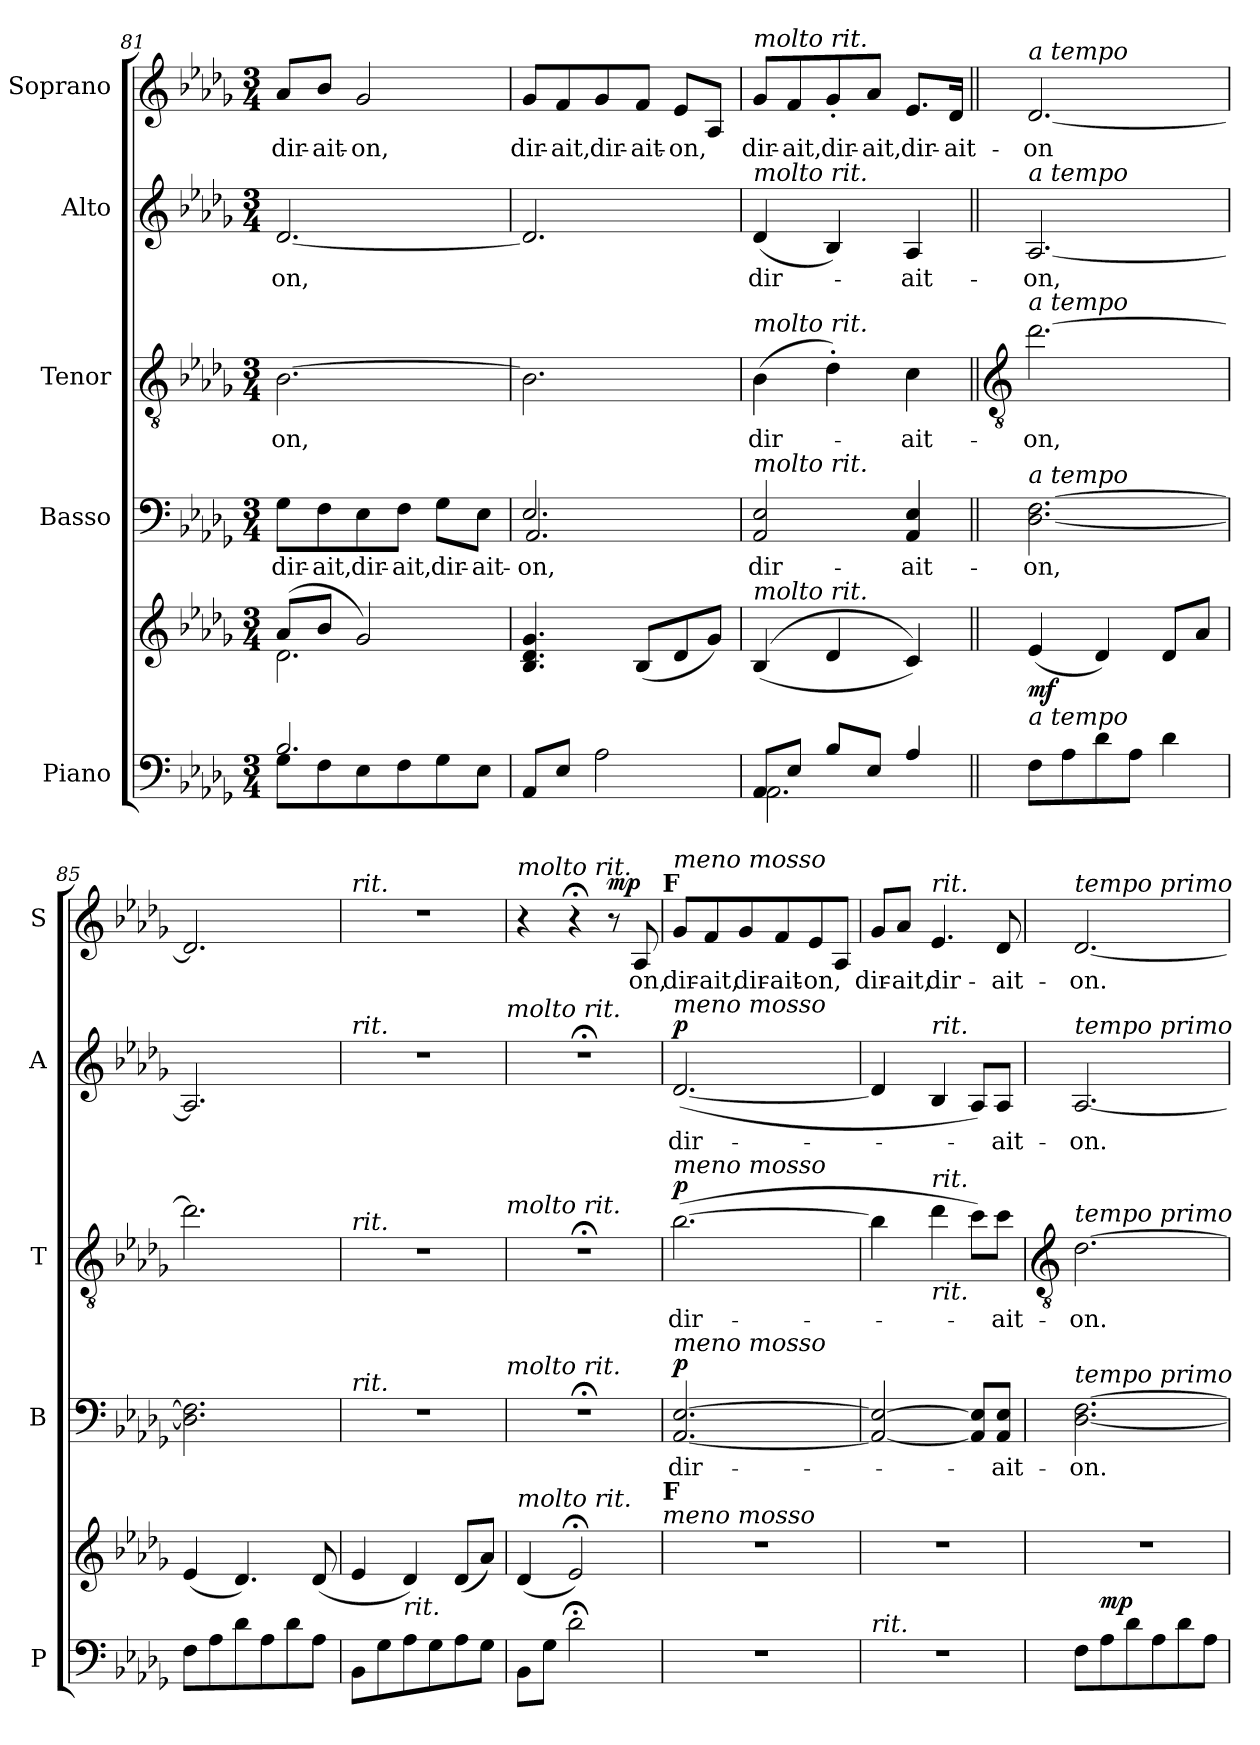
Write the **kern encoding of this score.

**kern	**kern	**dynam	**kern	**text	**dynam	**kern	**text	**dynam	**kern	**text	**dynam	**kern	**text	**dynam
*part5	*part5	*part5	*part4	*part4	*part4	*part3	*part3	*part3	*part2	*part2	*part2	*part1	*part1	*part1
*staff6	*staff5	*staff5/6	*staff4	*staff4	*staff4	*staff3	*staff3	*staff3	*staff2	*staff2	*staff2	*staff1	*staff1	*staff1
*I"Piano	*	*	*I"Basso	*	*	*I"Tenor	*	*	*I"Alto	*	*	*I"Soprano	*	*
*I'P	*	*	*I'B	*	*	*I'T	*	*	*I'A	*	*	*I'S	*	*
*clefF4	*clefG2	*	*clefF4	*	*	*clefGv2	*	*	*clefG2	*	*	*clefG2	*	*
*k[b-e-a-d-g-]	*k[b-e-a-d-g-]	*	*k[b-e-a-d-g-]	*	*	*k[b-e-a-d-g-]	*	*	*k[b-e-a-d-g-]	*	*	*k[b-e-a-d-g-]	*	*
*D-:	*D-:	*	*D-:	*	*	*D-:	*	*	*D-:	*	*	*D-:	*	*
*M3/4	*M3/4	*	*M3/4	*	*	*M3/4	*	*	*M3/4	*	*	*M3/4	*	*
=81	=81	=81	=81	=81	=81	=81	=81	=81	=81	=81	=81	=81	=81	=81
*^	*^	*	*	*	*	*	*	*	*	*	*	*	*	*
!	!	!	!	!	!	!LO:LY:b	!	!	!LO:LY:b	!	!	!LO:LY:b	!	!	!LO:LY:b	!
*	*	*	*	*	*^	*	*	*	*	*	*	*	*	*	*	*
2.B-/	8G-\L	(>8a-/L	2.d-\	.	8G-\L	2ryy	dir-	.	[2.B-	-on,	.	[2.d-	-on,	.	8a-L	dir-	.
!	!	!	!	!	!	!	!LO:LY:b	!	!	!	!	!	!	!	!	!LO:LY:b	!
.	8F\	8b-/J	.	.	8F\	.	-ait,	.	.	.	.	.	.	.	8b-J	-ait-	.
!	!	!	!	!	!	!	!LO:LY:b	!	!	!	!	!	!	!	!	!LO:LY:b	!
.	8E-\	2g-/)	.	.	8E-\	.	dir-	.	.	.	.	.	.	.	2g-	-on,	.
!	!	!	!	!	!	!	!LO:LY:b	!	!	!	!	!	!	!	!	!	!
.	8F\	.	.	.	8F\J	.	-ait,	.	.	.	.	.	.	.	.	.	.
!	!	!	!	!	!	!	!LO:LY:b	!	!	!	!	!	!	!	!	!	!
.	8G-\	.	.	.	8G-\L	4ryy	dir-	.	.	.	.	.	.	.	.	.	.
!	!	!	!	!	!	!	!LO:LY:b	!	!	!	!	!	!	!	!	!	!
.	8E-\J	.	.	.	8E-\J	.	-ait-	.	.	.	.	.	.	.	.	.	.
=82	=82	=82	=82	=82	=82	=82	=82	=82	=82	=82	=82	=82	=82	=82	=82	=82	=82
!	!	!	!	!	!	!	!LO:LY:b	!	!	!	!	!	!	!	!	!LO:LY:b	!
8AA-/L	2ryy	4.B-/ 4.d-/ 4.g-/	2ryy	.	2.E-/	2.AA-/	-on,	.	2.B-]	.	.	2.d-]	.	.	8g-L	dir-	.
!	!	!	!	!	!	!	!	!	!	!	!	!	!	!	!	!LO:LY:b	!
8E-/J	.	.	.	.	.	.	.	.	.	.	.	.	.	.	8f	-ait,	.
!	!	!	!	!	!	!	!	!	!	!	!	!	!	!	!	!LO:LY:b	!
2A-\	.	.	.	.	.	.	.	.	.	.	.	.	.	.	8g-	dir-	.
!	!	!	!	!	!	!	!	!	!	!	!	!	!	!	!	!LO:LY:b	!
.	.	(8B-/L	.	.	.	.	.	.	.	.	.	.	.	.	8fJ	-ait-	.
!	!	!	!	!	!	!	!	!	!	!	!	!	!	!	!	!LO:LY:b	!
.	4ryy	8d-/	4ryy	.	.	.	.	.	.	.	.	.	.	.	8e-L	-on,	.
.	.	8g-/J)	.	.	.	.	.	.	.	.	.	.	.	.	8A-J	.	.
=83	=83	=83	=83	=83	=83	=83	=83	=83	=83	=83	=83	=83	=83	=83	=83	=83	=83
!	!	!	!	!	!	!	!	!	!	!	!	!	!	!	!LO:TX:a:i:t=molto rit.	!	!
!	!	!	!	!	!	!	!	!	!	!	!	!LO:TX:a:i:t=molto rit.	!	!	!	!	!
!	!	!	!	!	!	!	!	!	!LO:TX:a:i:t=molto rit.	!	!	!	!	!	!	!	!
!	!	!	!	!	!LO:TX:a:i:t=molto rit.	!	!	!	!	!	!	!	!	!	!	!	!
!	!	!LO:TX:a:i:t=molto rit.	!	!	!	!	!	!	!	!	!	!	!	!	!	!	!
!	!	!	!	!	!	!	!LO:LY:b	!	!	!LO:LY:b	!	!	!LO:LY:b	!	!	!LO:LY:b	!
8AA-/L	2.AA-\	(>(<4B-/	2ryy	.	2AA-/ 2E-/	2ryy	dir-	.	(>4B-	dir-	.	(<4d-	dir-	.	8g-L	dir-	.
!	!	!	!	!	!	!	!	!	!	!	!	!	!	!	!	!LO:LY:b	!
8E-/J	.	.	.	.	.	.	.	.	.	.	.	.	.	.	8f	-ait,	.
!	!	!	!	!	!	!	!	!	!	!	!	!	!	!	!	!LO:LY:b	!
8B-/L	.	4d-/	.	.	.	.	.	.	4d-')	.	.	4B-)	.	.	8g-'	dir-	.
!	!	!	!	!	!	!	!	!	!	!	!	!	!	!	!	!LO:LY:b	!
8E-/J	.	.	.	.	.	.	.	.	.	.	.	.	.	.	8a-J	-ait,	.
!	!	!	!	!	!	!	!LO:LY:b	!	!	!LO:LY:b	!	!	!LO:LY:b	!	!	!LO:LY:b	!
4A-/	.	4c/))	4ryy	.	4AA-/ 4E-/	4ryy	-ait-	.	4c	-ait-	.	4A-	-ait-	.	8.e-L	dir-	.
!	!	!	!	!	!	!	!	!	!	!	!	!	!	!	!	!LO:LY:b	!
.	.	.	.	.	.	.	.	.	.	.	.	.	.	.	16d-J	-ait-	.
*v	*v	*	*	*	*v	*v	*	*	*	*	*	*	*	*	*	*	*
*	*v	*v	*	*	*	*	*	*	*	*	*	*	*	*	*
!!LO:LB:g=z
=84||	=84||	=84||	=84||	=84||	=84||	=84||	=84||	=84||	=84||	=84||	=84||	=84||	=84||	=84||
*	*	*	*	*	*	*clefGv2	*	*	*	*	*	*	*	*
!	!	!	!	!	!	!	!	!	!	!	!	!LO:TX:a:i:t=a tempo	!	!
!	!	!	!	!	!	!	!	!	!LO:TX:a:i:t=a tempo	!	!	!	!	!
!	!	!	!	!	!	!LO:TX:a:i:t=a tempo	!	!	!	!	!	!	!	!
!	!	!	!LO:TX:a:i:t=a tempo	!	!	!	!	!	!	!	!	!	!	!
!	!LO:TX:b:i:t=a tempo	!	!	!	!	!	!	!	!	!	!	!	!	!
!	!	!LO:DY:b	!	!LO:LY:b	!	!	!LO:LY:b	!	!	!LO:LY:b	!	!	!LO:LY:b	!
8FL	(4e-	mf	[2.D- [2.F	-on,	.	[2.dd-	-on,	.	[2.A-	-on,	.	[2.d-	-on	.
8A-	.	.	.	.	.	.	.	.	.	.	.	.	.	.
8d-	4d-)	.	.	.	.	.	.	.	.	.	.	.	.	.
8A-J	.	.	.	.	.	.	.	.	.	.	.	.	.	.
4d-	8d-L	.	.	.	.	.	.	.	.	.	.	.	.	.
.	8a-J	.	.	.	.	.	.	.	.	.	.	.	.	.
=85	=85	=85	=85	=85	=85	=85	=85	=85	=85	=85	=85	=85	=85	=85
8FL	(<4e-	.	2.D-] 2.F]	.	.	2.dd-]	.	.	2.A-]	.	.	2.d-]	.	.
8A-	.	.	.	.	.	.	.	.	.	.	.	.	.	.
8d-	4.d-)	.	.	.	.	.	.	.	.	.	.	.	.	.
8A-	.	.	.	.	.	.	.	.	.	.	.	.	.	.
8d-	.	.	.	.	.	.	.	.	.	.	.	.	.	.
8A-J	(<8d-	.	.	.	.	.	.	.	.	.	.	.	.	.
=86	=86	=86	=86	=86	=86	=86	=86	=86	=86	=86	=86	=86	=86	=86
!	!	!	!	!	!	!	!	!	!	!	!	!LO:TX:a:i:t=rit.	!	!
!	!	!	!	!	!	!	!	!	!LO:TX:a:i:t=rit.	!	!	!	!	!
!	!	!	!	!	!	!LO:TX:a:i:t=rit.	!	!	!	!	!	!	!	!
!	!	!	!LO:TX:a:i:t=rit.	!	!	!	!	!	!	!	!	!	!	!
!	!	!	!LO:N:vis=1	!	!	!LO:N:vis=1	!	!	!LO:N:vis=1	!	!	!LO:N:vis=1	!	!
8BB-L	4e-	.	2.r	.	.	2.r	.	.	2.r	.	.	2.r	.	.
8G-	.	.	.	.	.	.	.	.	.	.	.	.	.	.
!	!LO:TX:b:i:t=rit.	!	!	!	!	!	!	!	!	!	!	!	!	!
8A-	4d-)	.	.	.	.	.	.	.	.	.	.	.	.	.
8G-	.	.	.	.	.	.	.	.	.	.	.	.	.	.
8A-	(8d-L	.	.	.	.	.	.	.	.	.	.	.	.	.
8G-J	8a-J)	.	.	.	.	.	.	.	.	.	.	.	.	.
!	!	!	!	!	!	!	!	!	!LO:TX:a:i:t=molto rit.	!	!	!	!	!
!	!	!	!	!	!	!LO:TX:a:i:t=molto rit.	!	!	!	!	!	!	!	!
!	!	!	!LO:TX:a:i:t=molto rit.	!	!	!	!	!	!	!	!	!	!	!
=87	=87	=87	=87	=87	=87	=87	=87	=87	=87	=87	=87	=87	=87	=87
!	!	!	!	!	!	!	!	!	!	!	!	!LO:TX:a:i:t=molto rit.	!	!
!	!LO:TX:a:i:t=molto rit.	!	!	!	!	!	!	!	!	!	!	!	!	!
!	!	!	!LO:N:vis=1	!	!	!LO:N:vis=1	!	!	!LO:N:vis=1	!	!	!	!	!
8BB-L	(<4d-	.	2.r;<	.	.	2.r;<	.	.	2.r;<	.	.	4r	.	.
8G-J	.	.	.	.	.	.	.	.	.	.	.	.	.	.
2d-;<	2e-;<)	.	.	.	.	.	.	.	.	.	.	4r;<	.	.
!	!	!	!	!	!	!	!	!	!	!	!	!	!	!LO:DY:a
.	.	.	.	.	.	.	.	.	.	.	.	8r	.	mp
!	!	!	!	!	!	!	!	!	!	!	!	!	!LO:LY:b	!
.	.	.	.	.	.	.	.	.	.	.	.	8A-	- on,	.
!	!	!	!	!	!	!	!	!	!	!	!	!LO:TX:a:B:t=F	!	!
!	!LO:TX:a:i:t=meno mosso	!	!	!	!	!	!	!	!	!	!	!	!	!
!	!LO:TX:a:B:t=F	!	!	!	!	!	!	!	!	!	!	!	!	!
=88	=88	=88	=88	=88	=88	=88	=88	=88	=88	=88	=88	=88	=88	=88
!	!	!	!	!	!	!	!	!	!	!	!	!LO:TX:a:i:t=meno mosso	!	!
!	!	!	!	!	!	!	!	!	!LO:TX:a:i:t=meno mosso	!	!	!	!	!
!	!	!	!	!	!	!LO:TX:a:i:t=meno mosso	!	!	!	!	!	!	!	!
!	!	!	!LO:TX:a:i:t=meno mosso	!	!	!	!	!	!	!	!	!	!	!
!LO:N:vis=1	!LO:N:vis=1	!	!	!LO:LY:b	!LO:DY:a	!	!LO:LY:b	!LO:DY:a	!	!LO:LY:b	!LO:DY:a	!	!LO:LY:b	!
2.r	2.r	.	[2.AA- [2.E-	dir--	p	(>[2.b-	dir-	p	(<[2.d-	dir-	p	8g-L	dir-	.
!	!	!	!	!	!	!	!	!	!	!	!	!	!LO:LY:b	!
.	.	.	.	.	.	.	.	.	.	.	.	8f	-ait,	.
!	!	!	!	!	!	!	!	!	!	!	!	!	!LO:LY:b	!
.	.	.	.	.	.	.	.	.	.	.	.	8g-	dir-	.
!	!	!	!	!	!	!	!	!	!	!	!	!	!LO:LY:b	!
.	.	.	.	.	.	.	.	.	.	.	.	8f	-ait-	.
!	!	!	!	!	!	!	!	!	!	!	!	!	!LO:LY:b	!
.	.	.	.	.	.	.	.	.	.	.	.	8e-	-on,	.
.	.	.	.	.	.	.	.	.	.	.	.	8A-J	.	.
=89	=89	=89	=89	=89	=89	=89	=89	=89	=89	=89	=89	=89	=89	=89
!LO:TX:a:i:t=rit.	!	!	!	!	!	!	!	!	!	!	!	!	!	!
!LO:N:vis=1	!LO:N:vis=1	!	!	!	!	!	!	!	!	!	!	!	!LO:LY:b	!
2.r	2.r	.	2AA-_ 2E-_	.	.	4b-]	.	.	4d-]	.	.	8g-L	dir-	.
!	!	!	!	!	!	!	!	!	!	!	!	!	!LO:LY:b	!
.	.	.	.	.	.	.	.	.	.	.	.	8a-J	-ait,	.
!	!	!	!	!	!	!	!	!	!	!	!	!LO:TX:a:i:t=rit.	!	!
!	!	!	!	!	!	!	!	!	!LO:TX:a:i:t=rit.	!	!	!	!	!
!	!	!	!	!	!	!LO:TX:a:i:t=rit.	!	!	!	!	!	!	!	!
!	!	!	!	!	!	!LO:TX:b:i:t=rit.	!	!	!	!	!	!	!	!
!	!	!	!	!	!	!	!	!	!	!	!	!	!LO:LY:b	!
.	.	.	.	.	.	4dd-	.	.	4B-	.	.	4.e-	dir-	.
.	.	.	8AA-] 8E-]L	.	.	8ccL)	.	.	8A-L)	.	.	.	.	.
!	!	!	!	!LO:LY:b	!	!	!LO:LY:b	!	!	!LO:LY:b	!	!	!LO:LY:b	!
.	.	.	8AA- 8E-J	-ait-	.	8ccJ	-ait-	.	8A-J	-ait-	.	8d-	-ait-	.
!!LO:LB:g=z
=90	=90	=90	=90	=90	=90	=90	=90	=90	=90	=90	=90	=90	=90	=90
*	*	*	*	*	*	*clefGv2	*	*	*	*	*	*	*	*
!	!	!	!	!	!	!	!	!	!	!	!	!LO:TX:a:i:t=tempo primo	!	!
!	!	!	!	!	!	!	!	!	!LO:TX:a:i:t=tempo primo	!	!	!	!	!
!	!	!	!	!	!	!LO:TX:a:i:t=tempo primo	!	!	!	!	!	!	!	!
!	!	!	!LO:TX:a:i:t=tempo primo	!	!	!	!	!	!	!	!	!	!	!
!	!LO:N:vis=1	!	!	!LO:LY:b	!	!	!LO:LY:b	!	!	!LO:LY:b	!	!	!LO:LY:b	!
*	*^	*	*	*	*	*	*	*	*	*	*	*	*	*
8FL	2.r	2ryy	.	[2.D- [2.F	-on._	.	[2.d-	-on.	.	[2.A-	-on.	.	[2.d-	-on.	.
!	!	!	!LO:DY:a=2	!	!	!	!	!	!	!	!	!	!	!	!
8A-	.	.	mp	.	.	.	.	.	.	.	.	.	.	.	.
8d-	.	.	.	.	.	.	.	.	.	.	.	.	.	.	.
8A-	.	.	.	.	.	.	.	.	.	.	.	.	.	.	.
8d-	.	4ryy	.	.	.	.	.	.	.	.	.	.	.	.	.
8A-J	.	.	.	.	.	.	.	.	.	.	.	.	.	.	.
*	*v	*v	*	*	*	*	*	*	*	*	*	*	*	*	*
=	=	=	=	=	=	=	=	=	=	=	=	=	=	=
*-	*-	*-	*-	*-	*-	*-	*-	*-	*-	*-	*-	*-	*-	*-
